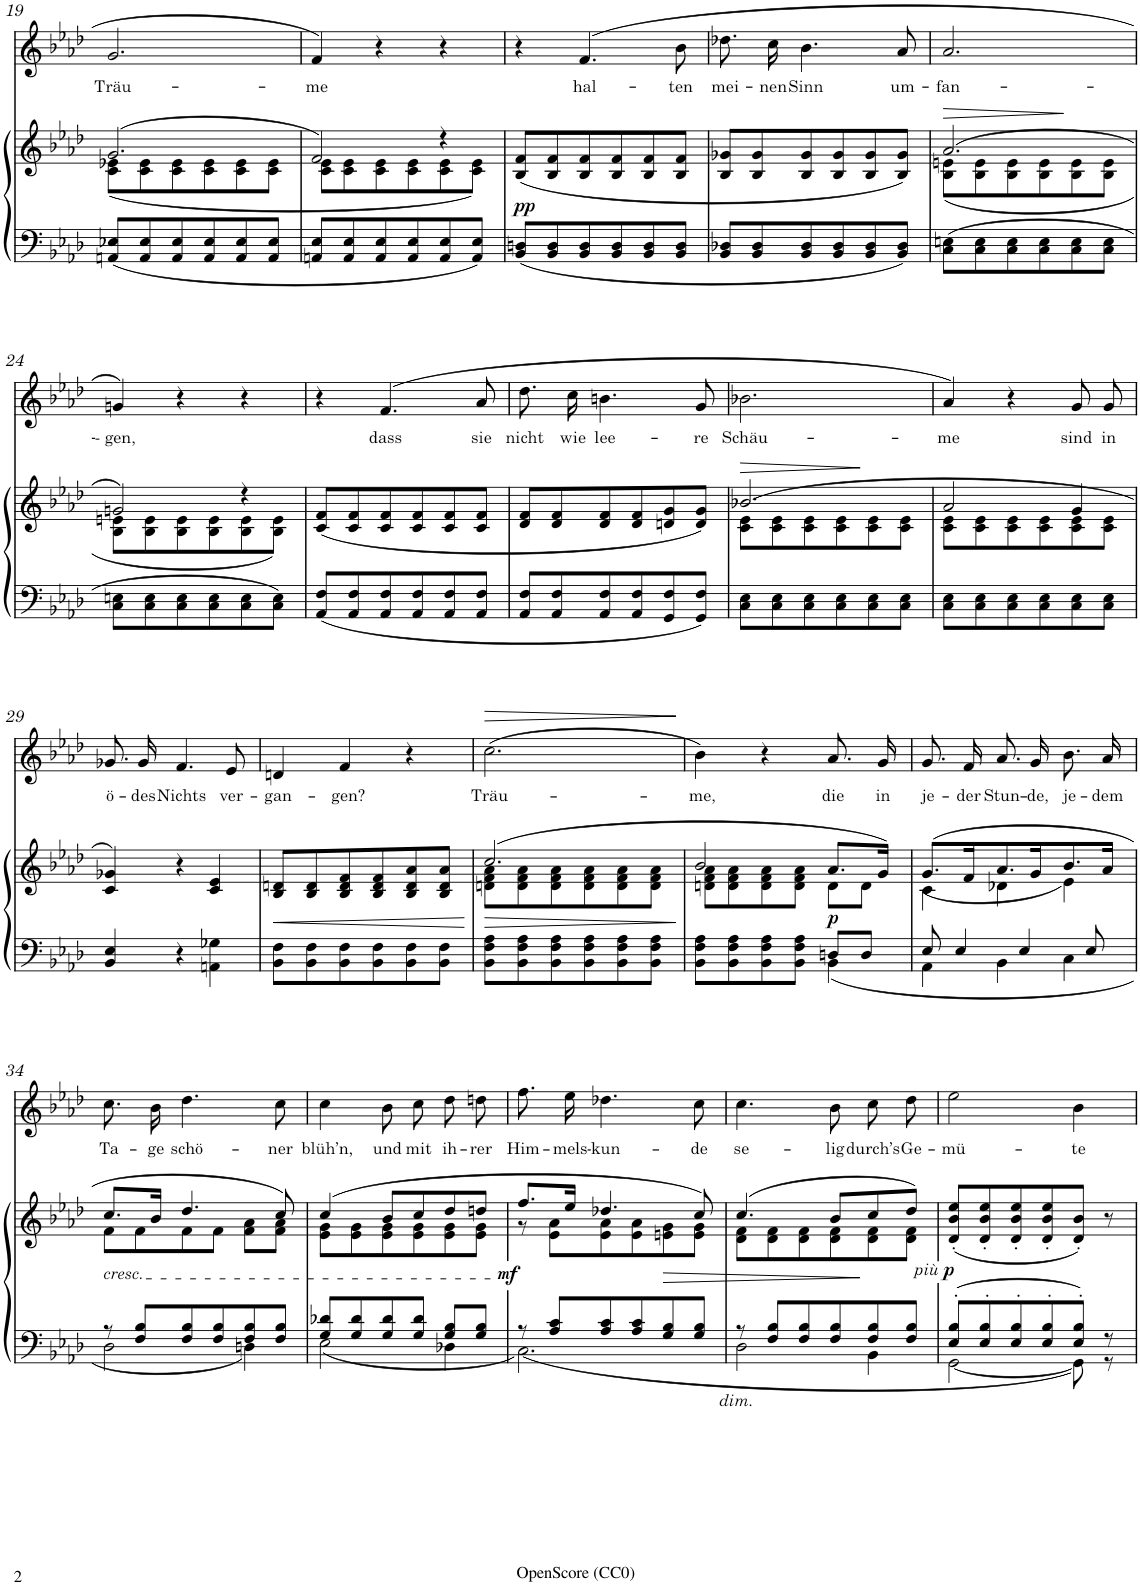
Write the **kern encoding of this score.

**kern	**kern	**dynam	**kern	**text	**dynam
*part2	*part2	*part2	*part1	*part1	*part1
*staff3	*staff2	*staff2/3	*staff1	*staff1	*staff1
*I"Piano	*	*	*I"Voice	*	*
*I'Pno	*	*	*	*	*
!!LO:PB:g=z
*clefF4	*clefG2	*	*clefG2	*	*
*k[b-e-a-d-]	*k[b-e-a-d-]	*	*k[b-e-a-d-]	*	*
*M3/4	*M3/4	*	*M3/4	*	*
=19	=19	=19	=19	=19	=19
*	*^	*	*	*	*
!	!	!	!	!	!LO:LY:b	!
8AAn/ 8E-X/L	(2.g/	(8c\ 8e-X\L	.	2.g/	Träu-	.
8AA/ 8E-/	.	8c\ 8e-\	.	.	.	.
8AA/ 8E-/	.	8c\ 8e-\	.	.	.	.
8AA/ 8E-/	.	8c\ 8e-\	.	.	.	.
8AA/ 8E-/	.	8c\ 8e-\	.	.	.	.
8AA/ 8E-/J	.	8c\ 8e-\J	.	.	.	.
=20	=20	=20	=20	=20	=20	=20
!	!	!	!	!	!LO:LY:b	!
8AAn/ 8E-/L	2f/)	8c\ 8e-\L	.	4f/	-me	.
8AA/ 8E-/	.	8c\ 8e-\	.	.	.	.
8AA/ 8E-/	.	8c\ 8e-\	.	4r	.	.
8AA/ 8E-/	.	8c\ 8e-\	.	.	.	.
8AA/ 8E-/	4r	8c\ 8e-\	.	4r	.	.
8AA/ 8E-/J	.	8c\ 8e-\J)	.	.	.	.
=21	=21	=21	=21	=21	=21	=21
!	!	!	!LO:DY:b	!	!	!
*	*v	*v	*	*	*	*
8BB-/ 8Dn/L	(<8B-/ 8f/L	pp	4r	.	.
8BB-/ 8D/	8B-/ 8f/	.	.	.	.
!	!	!	!	!LO:LY:b	!
8BB-/ 8D/	8B-/ 8f/	.	(4.f/	hal-	.
8BB-/ 8D/	8B-/ 8f/	.	.	.	.
8BB-/ 8D/	8B-/ 8f/	.	.	.	.
!	!	!	!	!LO:LY:b	!
8BB-/ 8D/J	8B-/ 8f/J	.	8b-\	-ten	.
=22	=22	=22	=22	=22	=22
!	!	!	!	!LO:LY:b	!
8BB-/ 8D-X/L	8B-/ 8g-X/L	.	8.dd-X\L	mei-	.
8BB-/ 8D-/	8B-/ 8g-/	.	.	.	.
!	!	!	!	!LO:LY:b	!
.	.	.	16cc\Jk	-nen	.
!	!	!	!	!LO:LY:b	!
8BB-/ 8D-/	8B-/ 8g-/	.	4.b-\	Sinn	.
8BB-/ 8D-/	8B-/ 8g-/	.	.	.	.
8BB-/ 8D-/	8B-/ 8g-/	.	.	.	.
!	!	!	!	!LO:LY:b	!
8BB-/ 8D-/J	8B-/ 8g-/J)	.	8a-/	um-	.
=23	=23	=23	=23	=23	=23
!	!	!LO:HP:b	!	!LO:LY:b	!
*	*^	*	*	*	*
8C\ 8En\L	(2.a-/	(8B-\ 8en\L	>	2.a-/	-fan-	.
8C\ 8E\	.	8B-\ 8e\	.	.	.	.
8C\ 8E\	.	8B-\ 8e\	.	.	.	.
8C\ 8E\	.	8B-\ 8e\	.	.	.	.
8C\ 8E\	.	8B-\ 8e\	.	.	.	.
8C\ 8E\J	.	8B-\ 8e\J	.	.	.	.
!!LO:LB:g=z
=24	=24	=24	=24	=24	=24	=24
!	!	!	!	!	!LO:LY:b	!
8C\ 8En\L	2gn/)	8B-\ 8en\L	.	4gn/)	-- gen,	.
8C\ 8E\	.	8B-\ 8e\	.	.	.	.
8C\ 8E\	.	8B-\ 8e\	.	4r	.	.
8C\ 8E\	.	8B-\ 8e\	.	.	.	.
8C\ 8E\	4r	8B-\ 8e\	.	4r	.	.
8C\ 8E\J	.	8B-\ 8e\J)	.	.	.	.
*	*v	*v	*	*	*	*
=25	=25	=25	=25	=25	=25
8AA-/ 8F/L	(<8c/ 8f/L	.	4r	.	.
8AA-/ 8F/	8c/ 8f/	.	.	.	.
!	!	!	!	!LO:LY:b	!
8AA-/ 8F/	8c/ 8f/	.	(4.f/	dass	.
8AA-/ 8F/	8c/ 8f/	.	.	.	.
8AA-/ 8F/	8c/ 8f/	.	.	.	.
!	!	!	!	!LO:LY:b	!
8AA-/ 8F/J	8c/ 8f/J	.	8a-/	sie	.
=26	=26	=26	=26	=26	=26
!	!	!	!	!LO:LY:b	!
8AA-/ 8F/L	8d-/ 8f/L	.	8.dd-\L	nicht	.
8AA-/ 8F/	8d-/ 8f/	.	.	.	.
!	!	!	!	!LO:LY:b	!
.	.	.	16cc\Jk	wie	.
!	!	!	!	!LO:LY:b	!
8AA-/ 8F/	8d-/ 8f/	.	4.bn\	lee-	.
8AA-/ 8F/	8d-/ 8f/	.	.	.	.
8GG/ 8F/	8dn/ 8g/	.	.	.	.
!	!	!	!	!LO:LY:b	!
8GG/ 8F/J	8d/ 8g/J)	.	8g/	-re	.
=27	=27	=27	=27	=27	=27
!	!	!LO:HP:b	!	!LO:LY:b	!
*	*^	*	*	*	*
8C\ 8E-\L	(2.b-X/	8c\ 8e-\L	>	2.b-X\	Schäu-	.
8C\ 8E-\	.	8c\ 8e-\	.	.	.	.
8C\ 8E-\	.	8c\ 8e-\	.	.	.	.
8C\ 8E-\	.	8c\ 8e-\	.	.	.	.
8C\ 8E-\	.	8c\ 8e-\	]	.	.	.
8C\ 8E-\J	.	8c\ 8e-\J	.	.	.	.
=28	=28	=28	=28	=28	=28	=28
!	!	!	!	!	!LO:LY:b	!
8C\ 8E-\L	2a-/	8c\ 8e-\L	.	4a-/)	-me	.
8C\ 8E-\	.	8c\ 8e-\	.	.	.	.
8C\ 8E-\	.	8c\ 8e-\	.	4r	.	.
8C\ 8E-\	.	8c\ 8e-\	.	.	.	.
!	!	!	!	!	!LO:LY:b	!
8C\ 8E-\	4g/	8c\ 8e-\	.	8g/L	sind	.
!	!	!	!	!	!LO:LY:b	!
8C\ 8E-\J	.	8c\ 8e-\J	.	8g/J	in	.
!!LO:LB:g=z
=29	=29	=29	=29	=29	=29	=29
!	!	!	!	!	!LO:LY:b	!
*	*v	*v	*	*	*	*
4BB-/ 4E-/	4c/ 4g-X/)	.	8.g-X/L	ö-	.
!	!	!	!	!LO:LY:b	!
.	.	.	16g-/Jk	-des	.
!	!	!	!	!LO:LY:b	!
4r	4r	.	4.f/	Nichts	.
4AAn\ 4G-X\	4c/ 4e-/	.	.	.	.
!	!	!	!	!LO:LY:b	!
.	.	.	8e-/	ver-	.
=30	=30	=30	=30	=30	=30
!	!	!LO:HP:b	!	!LO:LY:b	!
8BB-\ 8F\L	8B-/ 8dn/L	<	4dn/	-gan-	.
8BB-\ 8F\	8B-/ 8d/	.	.	.	.
!	!	!	!	!LO:LY:b	!
8BB-\ 8F\	8B-/ 8d/ 8f/	.	4f/	-gen?	.
8BB-\ 8F\	8B-/ 8d/ 8f/	.	.	.	.
8BB-\ 8F\	8B-/ 8d/ 8a-/	.	4r	.	.
8BB-\ 8F\J	8B-/ 8d/ 8a-/J	.	.	.	.
.	.	]	.	.	.
=31	=31	=31	=31	=31	=31
!	!	!LO:HP:b	!	!LO:LY:b	!LO:HP:b
*	*^	*	*	*	*
8BB-\ 8F\ 8A-\L	(2.cc/	8dn\ 8f\ 8a-\L	>	(2.cc\	Träu-	>
8BB-\ 8F\ 8A-\	.	8d\ 8f\ 8a-\	.	.	.	.
8BB-\ 8F\ 8A-\	.	8d\ 8f\ 8a-\	.	.	.	.
8BB-\ 8F\ 8A-\	.	8d\ 8f\ 8a-\	.	.	.	.
8BB-\ 8F\ 8A-\	.	8d\ 8f\ 8a-\	.	.	.	.
8BB-\ 8F\ 8A-\J	.	8d\ 8f\ 8a-\J	.	.	.	.
*	*v	*v	*	*	*	*
.	.	[	.	.	]
=32	=32	=32	=32	=32	=32
*^	*^	*	*	*	*
!	!	!	!	!	!	!LO:LY:b	!
8BB-\ 8F\ 8A-\L	2ryy	2b-/	8dn\ 8f\ 8a-\L	.	4b-\)	-me,	.
8BB-\ 8F\ 8A-\	.	.	8d\ 8f\ 8a-\	.	.	.	.
8BB-\ 8F\ 8A-\	.	.	8d\ 8f\ 8a-\	.	4r	.	.
8BB-\ 8F\ 8A-\J	.	.	8d\ 8f\ 8a-\J	.	.	.	.
!	!	!	!	!LO:DY:b	!	!LO:LY:b	!
8Dn/L	4BB-\	8.a-/L	8d\L	p	8.a-/L	die	.
8D/J	.	.	8d\J	.	.	.	.
!	!	!	!	!	!	!LO:LY:b	!
.	.	16g/Jk)	.	.	16g/Jk	in	.
=33	=33	=33	=33	=33	=33	=33	=33
!	!	!	!	!	!	!LO:LY:b	!
8E-/	4AA-\	(8.g/L	(4c\	.	8.g/L	je-	.
4E-/	.	.	.	.	.	.	.
!	!	!	!	!	!	!LO:LY:b	!
.	.	16f/K	.	.	16f/Jk	-der	.
!	!	!	!	!	!	!LO:LY:b	!
.	4BB-\	8.a-/	4d-X\	.	8.a-/L	Stun-	.
4E-/	.	.	.	.	.	.	.
!	!	!	!	!	!	!LO:LY:b	!
.	.	16g/K	.	.	16g/Jk	-de,	.
!	!	!	!	!	!	!LO:LY:b	!
.	4C\	8.b-/	4e-\)	.	8.b-/L	je-	.
8E-/	.	.	.	.	.	.	.
!	!	!	!	!	!	!LO:LY:b	!
.	.	16a-/Jk	.	.	16a-/Jk	-dem	.
!!LO:LB:g=z
=34	=34	=34	=34	=34	=34	=34	=34
!	!	!LO:TX:b:i:t=cresc.	!	!	!	!	!
!	!	!	!	!	!	!LO:LY:b	!
8r	2D-\	8.cc/L	8f\L	.	8.cc\L	Ta-	.
8F/ 8B-/L	.	.	8f\	.	.	.	.
!	!	!	!	!	!	!LO:LY:b	!
.	.	16b-/Jk	.	.	16b-\Jk	-ge	.
!	!	!	!	!	!	!LO:LY:b	!
8F/ 8B-/	.	4.dd-/	8f\	.	4.dd-\	schö-	.
8F/ 8B-/	.	.	8f\J	.	.	.	.
8F/ 8B-/	4Dn\	.	8f\ 8a-\L	.	.	.	.
!	!	!	!	!	!	!LO:LY:b	!
8F/ 8B-/J	.	8cc/)	8f\ 8a-\J	.	8cc\	-ner	.
=35	=35	=35	=35	=35	=35	=35	=35
!	!	!	!	!	!	!LO:LY:b	!
8G/ 8d-X/L	2E-\	(4cc/	8e-\ 8g\L	.	4cc\	blüh’n,	.
8G/ 8d-/	.	.	8e-\ 8g\	.	.	.	.
!	!	!	!	!	!	!LO:LY:b	!
8G/ 8d-/	.	8b-/L	8e-\ 8g\	.	8b-\L	und	.
!	!	!	!	!	!	!LO:LY:b	!
8G/ 8d-/J	.	8cc/	8e-\ 8g\	.	8cc\J	mit	.
!	!	!	!	!	!	!LO:LY:b	!
8G/ 8B-/L	4D-X\	8dd-/	8e-\ 8g\	.	8dd-\L	ih-	.
!	!	!	!	!	!	!LO:LY:b	!
8G/ 8B-/J	.	8ddn/J	8e-\ 8g\J	.	8ddn\J	-rer	.
=36	=36	=36	=36	=36	=36	=36	=36
!	!	!	!	!LO:DY:b	!	!LO:LY:b	!
8r	2.C\	8.ff/L	8r	mf	8.ff\L	Him-	.
8A-/ 8c/L	.	.	8e-\ 8a-\L	.	.	.	.
!	!	!	!	!	!	!LO:LY:b	!
.	.	16ee-/Jk	.	.	16ee-\Jk	-mels-	.
!	!	!	!	!	!	!LO:LY:b	!
8A-/ 8c/	.	4.dd-X/	8e-\ 8a-\	.	4.dd-X\	-kun-	.
8A-/ 8c/	.	.	8e-\ 8a-\	.	.	.	.
8G/ 8B-/	.	.	8en\ 8g\	.	.	.	.
!	!	!	!	!	!	!LO:LY:b	!
8G/ 8B-/J	.	8cc/)	8e\ 8g\J	.	8cc\	-de	.
=37	=37	=37	=37	=37	=37	=37	=37
!LO:TX:b:i:t=dim.	!	!	!	!	!	!	!
!	!	!	!	!	!	!LO:LY:b	!
8r	2D-\	(4.cc/	8d-\ 8f\L	.	4.cc\	se-	.
8F/ 8B-/L	.	.	8d-\ 8f\	.	.	.	.
8F/ 8B-/	.	.	8d-\ 8f\	.	.	.	.
!	!	!	!	!	!	!LO:LY:b	!
8F/ 8B-/	.	8b-/L	8d-\ 8f\	.	8b-\	-lig	.
!	!	!	!	!	!	!LO:LY:b	!
8F/ 8B-/	4BB-\	8cc/	8d-\ 8f\	]	8cc\L	durch’s	.
!	!	!	!	!	!	!LO:LY:b	!
8F/ 8B-/J	.	8dd-/J)	8d-\ 8f\J	.	8dd-\J	Ge-	.
=38	=38	=38	=38	=38	=38	=38	=38
!	!	!	!	!LO:DY:b	!	!LO:LY:b	!
!	!	!	!	!LO:DY:n=1:b	!	!	!
*	*	*v	*v	*	*	*	*
8E-/' 8B-/'L	[2GG\	(<8d-/'< 8b-/'< 8ee-/'<L	other-dynamics p	2ee-\	mü-	.
8E-/' 8B-/'	.	8d-/'< 8b-/'< 8ee-/'<	.	.	.	.
8E-/' 8B-/'	.	8d-/'< 8b-/'< 8ee-/'<	.	.	.	.
8E-/' 8B-/'	.	8d-/'< 8b-/'< 8ee-/'<	.	.	.	.
!	!	!	!	!	!LO:LY:b	!
8E-/' 8B-/'J	8GG\]	8d-/'< 8b-/'<J)	.	4b-\	-te	.
8r	8r	8r	.	.	.	.
*v	*v	*	*	*	*	*
=	=	=	=	=	=
*-	*-	*-	*-	*-	*-
